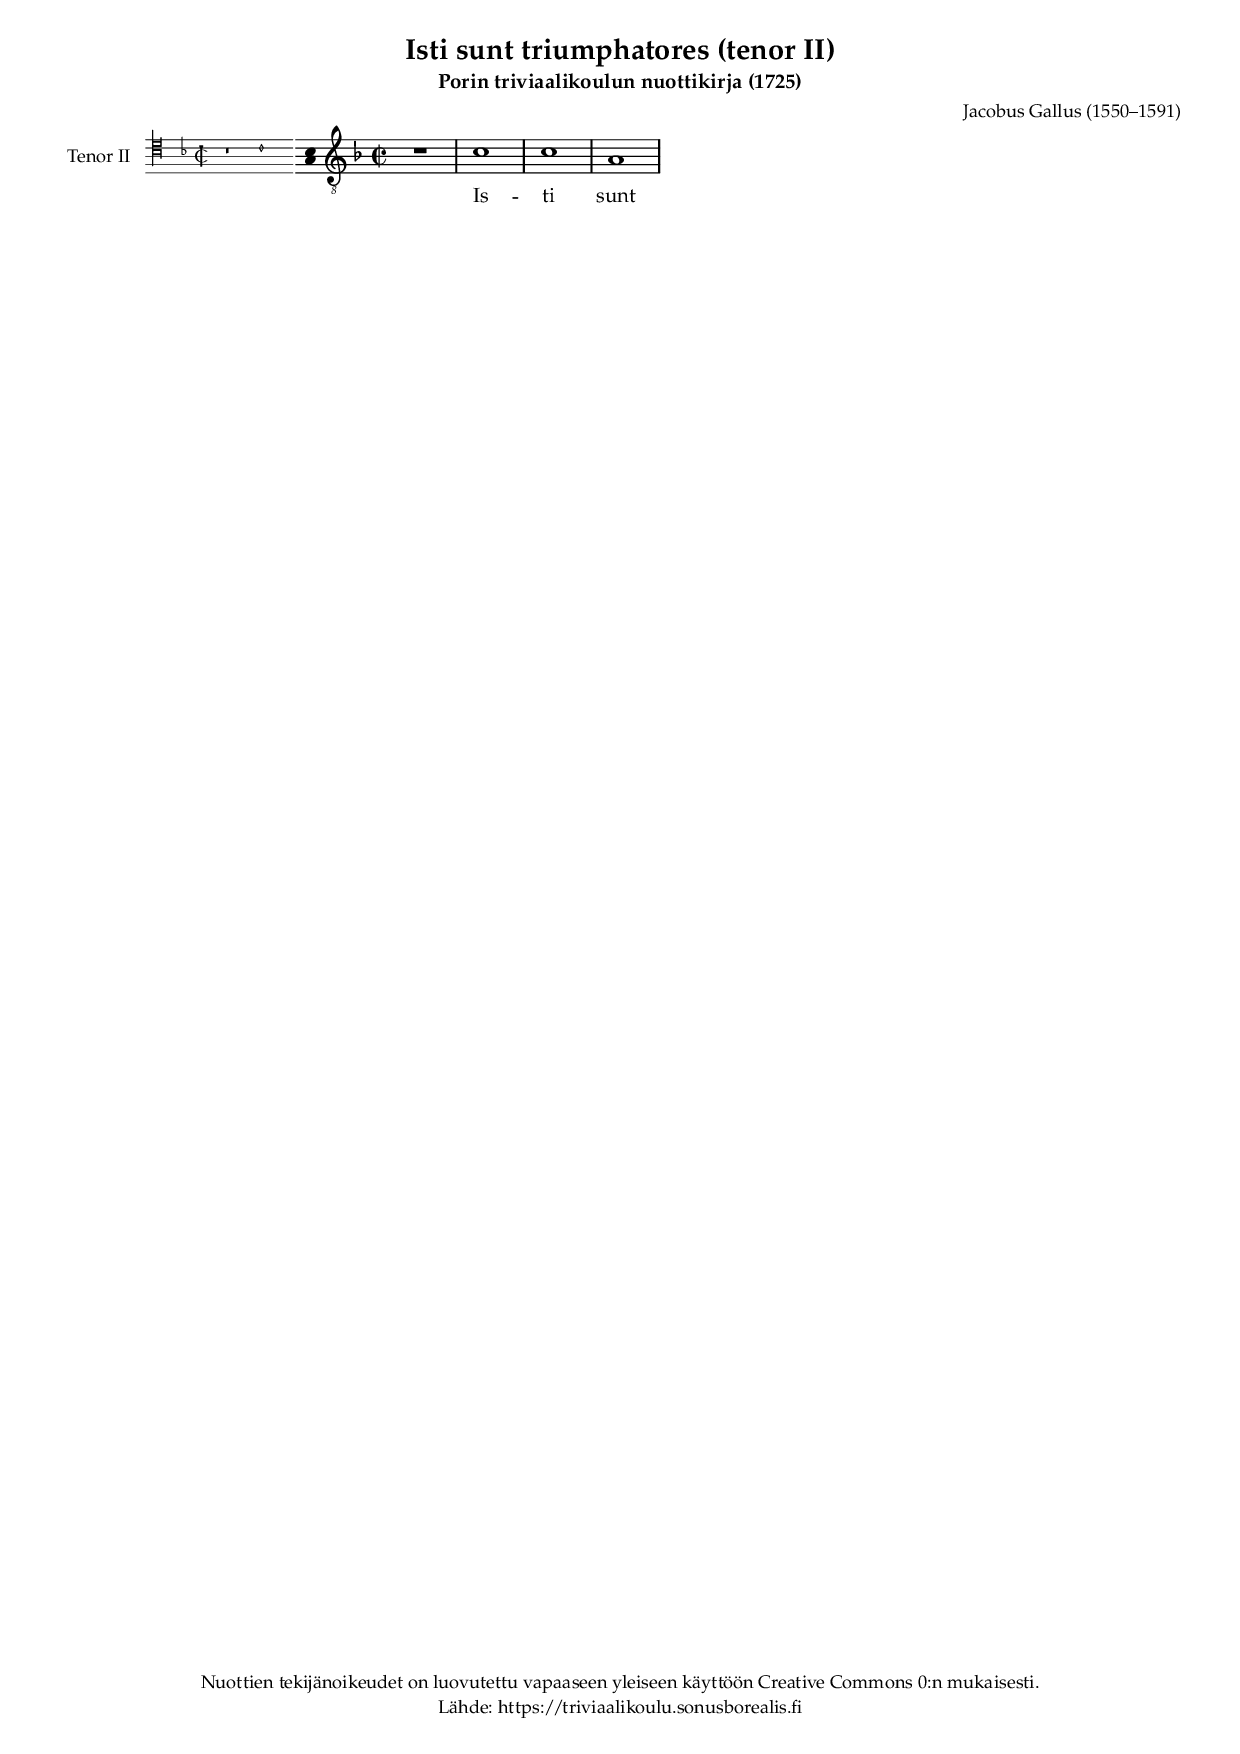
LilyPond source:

\version "2.19.49"
\include "suomi.ly"


stanzaOneLyricsChoirOne = \lyricmode {
    Is -- ti  sunt
    tri -- um -- pha -- to -- res,
    tri -- um -- pha -- to -- res,
    tri -- um -- pha -- to -- res
    et a -- mi -- ci De -- i,
    et a -- mi -- ci De -- i,

    qui con -- tem -- nen -- tes ius -- sa
    prin -- ci -- pum me -- ru -- e -- runt
    prae -- mi -- a ae -- ter -- na.

    Mo -- do co -- ro -- nan -- tur,
    mo -- do co -- ro -- nan -- tur
    et ac -- ci -- pi -- unt pal -- mam.

    Is -- ti  sunt,
    qui ve -- ne -- runt,
    qui ve -- ne -- runt,
    ex mag -- na tri -- bu -- ti -- o -- ne
    et la -- ve -- runt sto -- las su -- as
    in san -- gui -- ne ag -- ni

    Mo -- do co -- ro -- nan -- tur,
    mo -- do co -- ro -- nan -- tur
    et ac -- ci -- pi -- unt pal -- mam.
}


% Second choir

TenoreTwoMusic = \relative c' {
	\set Staff.instrumentName = #"Tenor II"
	\set Staff.shortInstrumentName = "T II"

	\incipit {
		\clef "mensural-c4" \key f \major \time 2/2
		r1 c'
	}

	\clef "treble_8"
	R1 | c | c | a |
}


\include "isti-sunt-triumphatores.header.ily"

\header {
  title = "Isti sunt triumphatores (tenor II)"
}

\score {
  \new StaffGroup = choirTwoStaff <<
    \new Staff <<
      \new Voice = "TenoreTwo" {
        \global
        \TenoreTwoMusic
      }
      \new Lyrics \lyricsto "TenoreTwo" {
       \stanzaOneLyricsChoirOne
      }
    >>
  >>

  \midi {
    \tempo 4 = 160
  }
  \layout {
    \context {
      \Staff
      \consists "Ambitus_engraver"

    }
    indent = 4\cm
    incipit-width = 2.5\cm
    \context {
     \Score
     \override VerticalAxisGroup.remove-first = ##t
    }
  }
}
